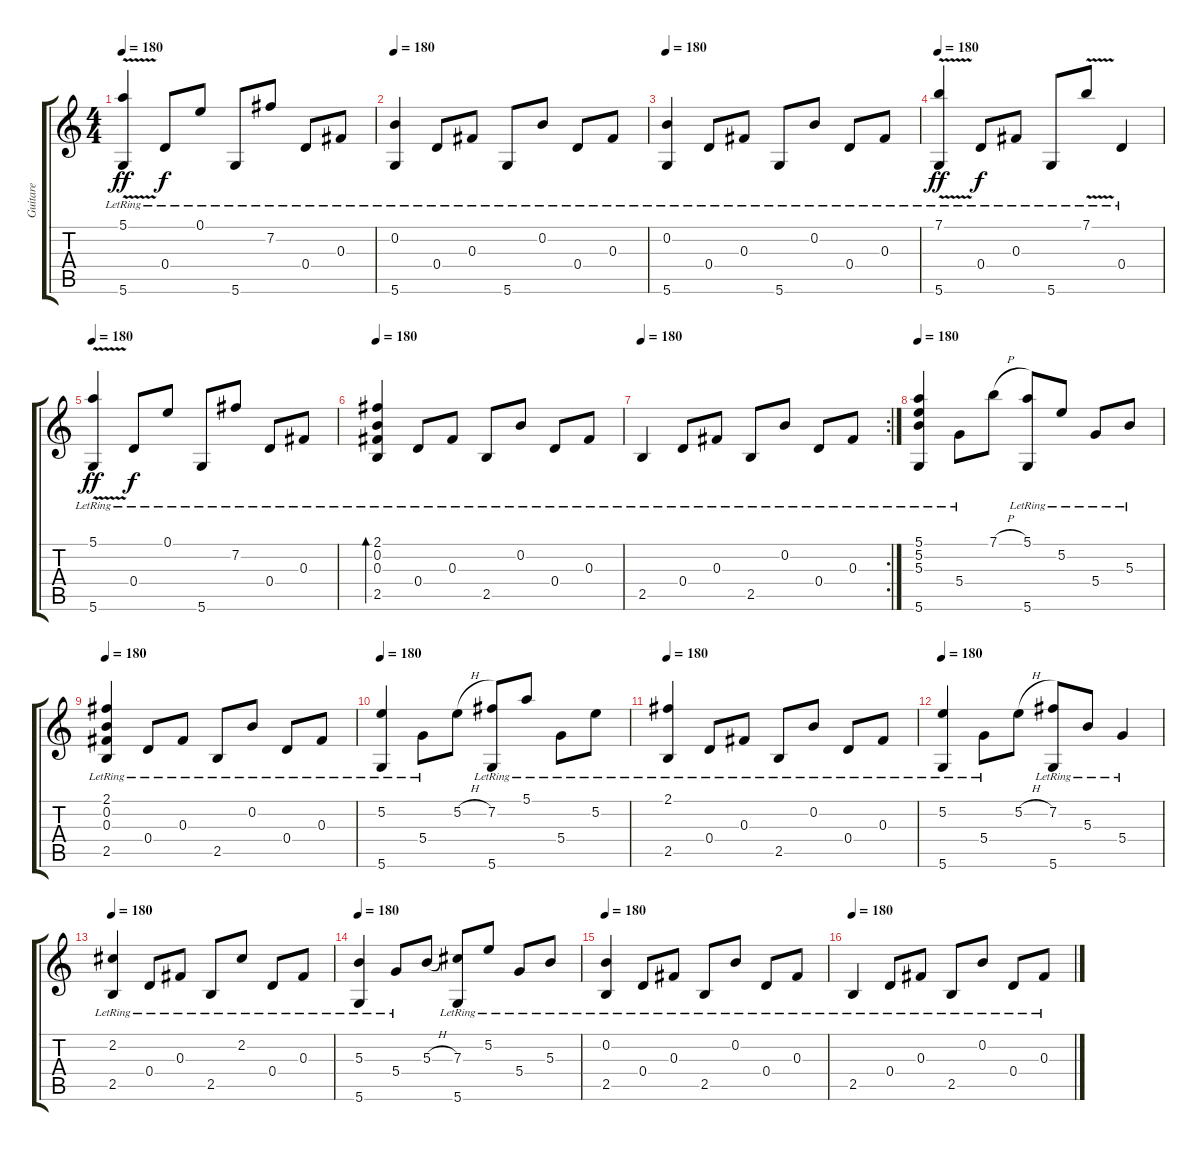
\track ("Guitare" "Guitare") {instrument acousticguitarnylon}
\staff {score tabs}
\tuning (E4 B3 Gb3 D3 A2 D2) {hide}
\ts (4 4)
\tempo 180
\clef g2
\ks c
(5.1{v lr} 5.6{lr}).4{dy ff} 0.4{lr}.8{dy f} 0.1{lr}.8 5.6{lr}.8 7.2{lr}.8 0.4{lr}.8 0.3{lr}.8 |
\tempo 180
(0.2{lr} 5.6{lr}).4 0.4{lr}.8 0.3{lr}.8 5.6{lr}.8 0.2{lr}.8 0.4{lr}.8 0.3{lr}.8 |
\tempo 180
(0.2{lr} 5.6{lr}).4 0.4{lr}.8 0.3{lr}.8 5.6{lr}.8 0.2{lr}.8 0.4{lr}.8 0.3{lr}.8 |
\tempo 180
(7.1{v lr} 5.6{lr}).4{dy ff} 0.4{lr}.8{dy f} 0.3{lr}.8 5.6{lr}.8 7.1{v lr}.8 0.4{lr}.4 |
\tempo 180
(5.1{v lr} 5.6{lr}).4{dy ff} 0.4{lr}.8{dy f} 0.1{lr}.8 5.6{lr}.8 7.2{lr}.8 0.4{lr}.8 0.3{lr}.8 |
\tempo 180
(2.1{lr} 0.2{lr} 0.3{lr} 2.5{lr}).4{bd 240} 0.4{lr}.8 0.3{lr}.8 2.5{lr}.8 0.2{lr}.8 0.4{lr}.8 0.3{lr}.8 |
\rc 2
\tempo 180
2.5{lr}.4 0.4{lr}.8 0.3{lr}.8 2.5{lr}.8 0.2{lr}.8 0.4{lr}.8 0.3{lr}.8 |
\tempo 180
(5.1{lr} 5.2{lr} 5.3{lr} 5.6{lr}).4 5.4{lr}.8 7.1{h}.8 (5.1{lr} 5.6{lr}).8 5.2{lr}.8 5.4{lr}.8 5.3{lr}.8 |
\tempo 180
(2.1{lr} 0.2{lr} 0.3{lr} 2.5{lr}).4 0.4{lr}.8 0.3{lr}.8 2.5{lr}.8 0.2{lr}.8 0.4{lr}.8 0.3{lr}.8 |
\tempo 180
(5.2{lr} 5.6{lr}).4 5.4{lr}.8 5.2{h}.8 (7.2{lr} 5.6{lr}).8 5.1{lr}.8 5.4{lr}.8 5.2{lr}.8 |
\tempo 180
(2.1{lr} 2.5{lr}).4 0.4{lr}.8 0.3{lr}.8 2.5{lr}.8 0.2{lr}.8 0.4{lr}.8 0.3{lr}.8 |
\tempo 180
(5.2{lr} 5.6{lr}).4 5.4{lr}.8 5.2{h}.8 (7.2{lr} 5.6{lr}).8 5.3{lr}.8 5.4{lr}.4 |
\tempo 180
(2.2{lr} 2.5{lr}).4 0.4{lr}.8 0.3{lr}.8 2.5{lr}.8 2.2{lr}.8 0.4{lr}.8 0.3{lr}.8 |
\tempo 180
(5.3{lr} 5.6{lr}).4 5.4{lr}.8 5.3{h}.8 (7.3{lr} 5.6{lr}).8 5.2{lr}.8 5.4{lr}.8 5.3{lr}.8 |
\tempo 180
(0.2{lr} 2.5{lr}).4 0.4{lr}.8 0.3{lr}.8 2.5{lr}.8 0.2{lr}.8 0.4{lr}.8 0.3{lr}.8 |
\tempo 180
2.5{lr}.4 0.4{lr}.8 0.3{lr}.8 2.5{lr}.8 0.2{lr}.8 0.4{lr}.8 0.3{lr}.8
